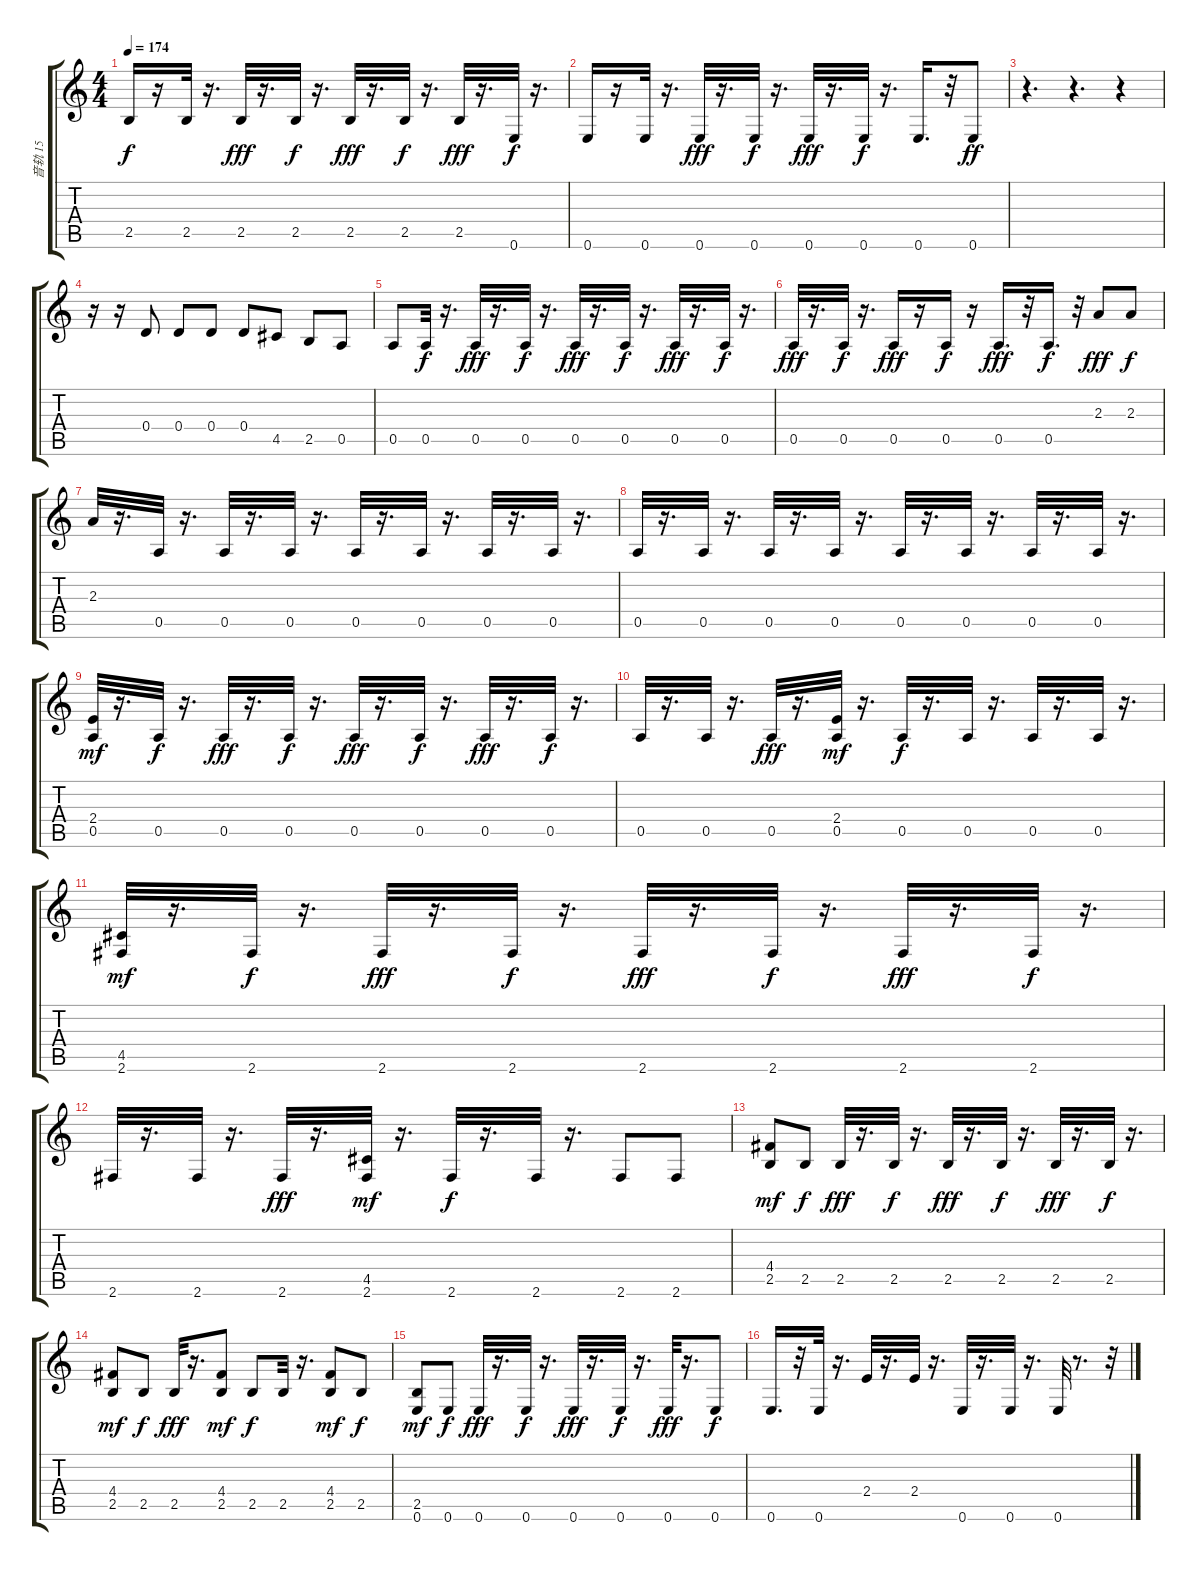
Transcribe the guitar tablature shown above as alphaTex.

\track ("音轨 15" "音轨 15") {instrument distortionguitar}
\staff {score tabs}
\tuning (E4 B3 G3 D3 A2 E2) {hide}
\ts (4 4)
\tempo 174
\clef g2
\ks c
2.5.16{dy f} r.16 2.5.32 r.16{d} 2.5.32{dy fff} r.16{d} 2.5.32{dy f} r.16{d} 2.5.32{dy fff} r.16{d} 2.5.32{dy f} r.16{d} 2.5.32{dy fff} r.16{d} 0.6.32{dy f} r.16{d} |
0.6.16 r.16 0.6.32 r.16{d} 0.6.32{dy fff} r.16{d} 0.6.32{dy f} r.16{d} 0.6.32{dy fff} r.16{d} 0.6.32{dy f} r.16{d} 0.6.16{d} r.32 0.6.8{dy ff} |
r.4{d} r.4{d} r.4 |
r.16 r.16 0.4.8 0.4.8 0.4.8 0.4.8 4.5.8 2.5.8 0.5.8 |
0.5.8 0.5.32{dy f} r.16{d} 0.5.32{dy fff} r.16{d} 0.5.32{dy f} r.16{d} 0.5.32{dy fff} r.16{d} 0.5.32{dy f} r.16{d} 0.5.32{dy fff} r.16{d} 0.5.32{dy f} r.16{d} |
0.5.32{dy fff} r.16{d} 0.5.32{dy f} r.16{d} 0.5.16{dy fff} r.16 0.5.16{dy f} r.16 0.5.16{d dy fff} r.32 0.5.16{d dy f} r.32 2.3.8{dy fff} 2.3.8{dy f} |
2.3.32 r.16{d} 0.5.32 r.16{d} 0.5.32 r.16{d} 0.5.32 r.16{d} 0.5.32 r.16{d} 0.5.32 r.16{d} 0.5.32 r.16{d} 0.5.32 r.16{d} |
0.5.32 r.16{d} 0.5.32 r.16{d} 0.5.32 r.16{d} 0.5.32 r.16{d} 0.5.32 r.16{d} 0.5.32 r.16{d} 0.5.32 r.16{d} 0.5.32 r.16{d} |
(2.4 0.5).32{dy mf} r.16{d} 0.5.32{dy f} r.16{d} 0.5.32{dy fff} r.16{d} 0.5.32{dy f} r.16{d} 0.5.32{dy fff} r.16{d} 0.5.32{dy f} r.16{d} 0.5.32{dy fff} r.16{d} 0.5.32{dy f} r.16{d} |
0.5.32 r.16{d} 0.5.32 r.16{d} 0.5.32{dy fff} r.16{d} (2.4 0.5).32{dy mf} r.16{d} 0.5.32{dy f} r.16{d} 0.5.32 r.16{d} 0.5.32 r.16{d} 0.5.32 r.16{d} |
(4.5 2.6).32{dy mf} r.16{d} 2.6.32{dy f} r.16{d} 2.6.32{dy fff} r.16{d} 2.6.32{dy f} r.16{d} 2.6.32{dy fff} r.16{d} 2.6.32{dy f} r.16{d} 2.6.32{dy fff} r.16{d} 2.6.32{dy f} r.16{d} |
2.6.32 r.16{d} 2.6.32 r.16{d} 2.6.32{dy fff} r.16{d} (4.5 2.6).32{dy mf} r.16{d} 2.6.32{dy f} r.16{d} 2.6.32 r.16{d} 2.6.8 2.6.8 |
(4.4 2.5).8{dy mf} 2.5.8{dy f} 2.5.32{dy fff} r.16{d} 2.5.32{dy f} r.16{d} 2.5.32{dy fff} r.16{d} 2.5.32{dy f} r.16{d} 2.5.32{dy fff} r.16{d} 2.5.32{dy f} r.16{d} |
(4.4 2.5).8{dy mf} 2.5.8{dy f} 2.5.32{dy fff} r.16{d} (4.4 2.5).8{dy mf} 2.5.8{dy f} 2.5.32 r.16{d} (4.4 2.5).8{dy mf} 2.5.8{dy f} |
(2.5 0.6).8{dy mf} 0.6.8{dy f} 0.6.32{dy fff} r.16{d} 0.6.32{dy f} r.16{d} 0.6.32{dy fff} r.16{d} 0.6.32{dy f} r.16{d} 0.6.32{dy fff} r.16{d} 0.6.8{dy f} |
0.6.16{d} r.32 0.6.32 r.16{d} 2.4.32 r.16{d} 2.4.32 r.16{d} 0.6.32 r.16{d} 0.6.32 r.16{d} 0.6.32 r.8{d} r.32
